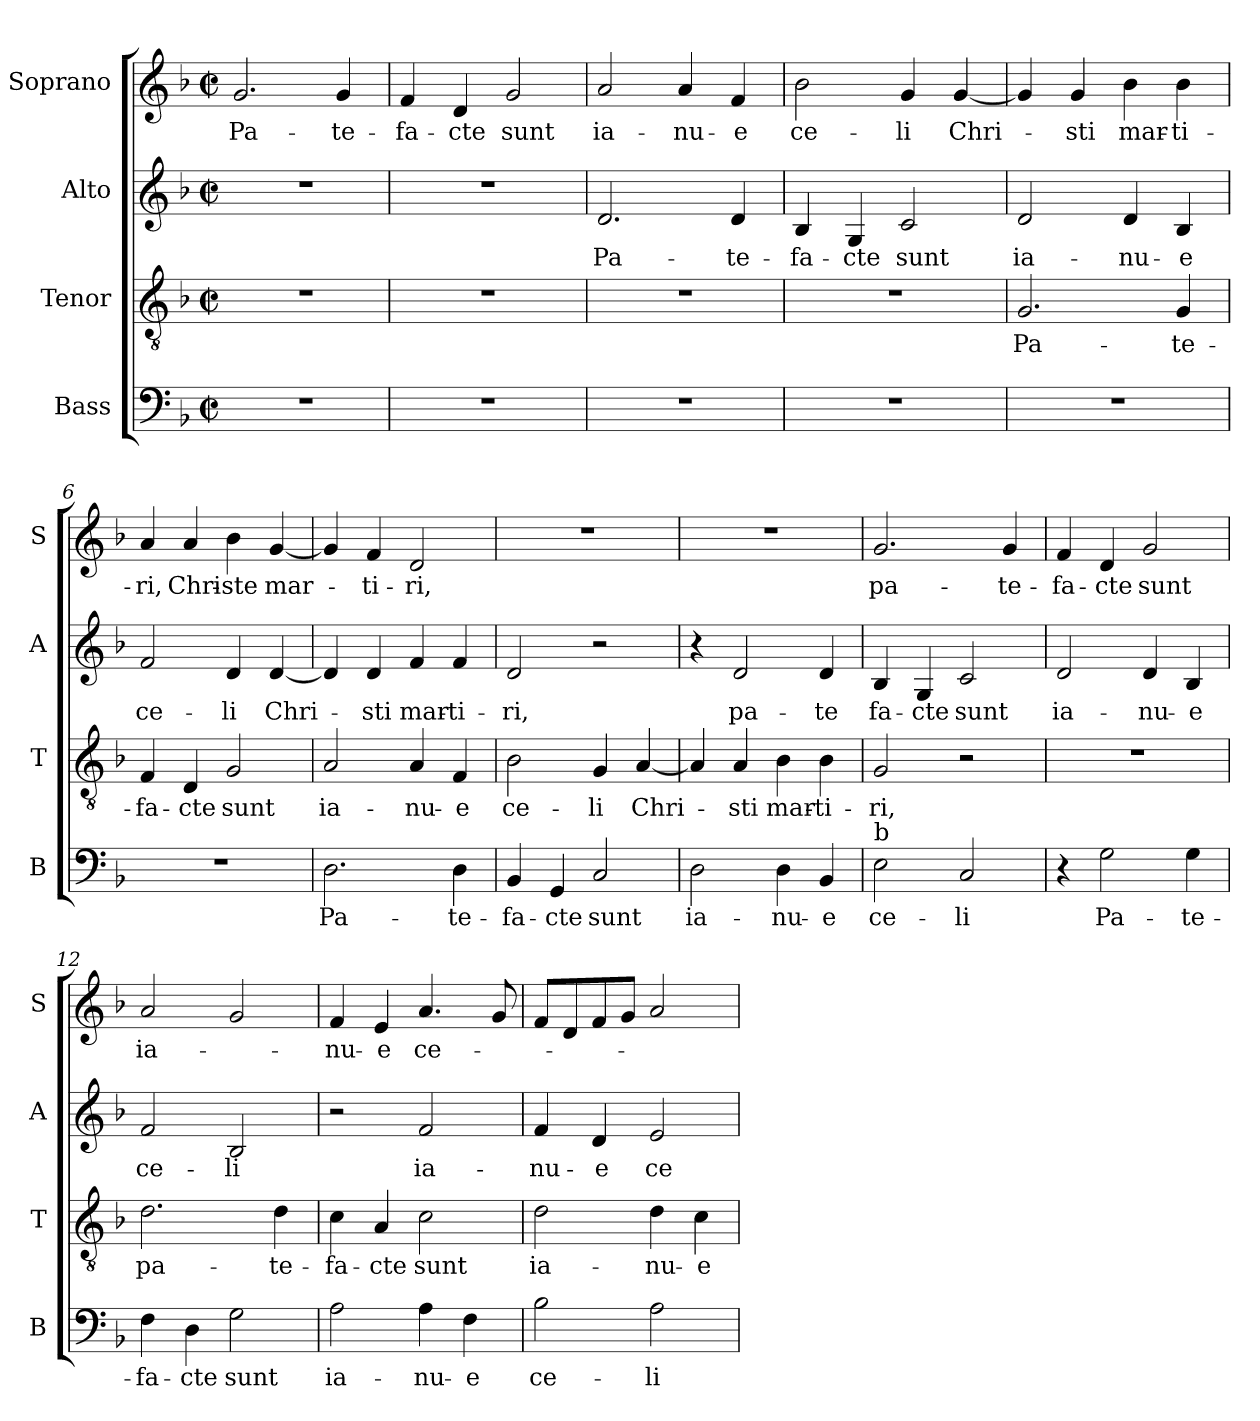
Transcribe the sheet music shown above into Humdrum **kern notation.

**kern	**text	**kern	**text	**kern	**text	**kern	**text
*part4	*part4	*part3	*part3	*part2	*part2	*part1	*part1
*staff4	*staff4	*staff3	*staff3	*staff2	*staff2	*staff1	*staff1
*I"Bass	*	*I"Tenor	*	*I"Alto	*	*I"Soprano	*
*I'B	*	*I'T	*	*I'A	*	*I'S	*
*clefF4	*	*clefGv2	*	*clefG2	*	*clefG2	*
*k[b-]	*	*k[b-]	*	*k[b-]	*	*k[b-]	*
*F:	*	*F:	*	*F:	*	*F:	*
*M2/2	*	*M2/2	*	*M2/2	*	*M2/2	*
*met(c|)	*	*met(c|)	*	*met(c|)	*	*met(c|)	*
=1	=1	=1	=1	=1	=1	=1	=1
!	!	!	!	!	!	!	!LO:LY:b
1r	.	1r	.	1r	.	2.g/	Pa-
!	!	!	!	!	!	!	!LO:LY:b
.	.	.	.	.	.	4g/	-te-
=2	=2	=2	=2	=2	=2	=2	=2
!	!	!	!	!	!	!	!LO:LY:b
1r	.	1r	.	1r	.	4f/	-fa-
!	!	!	!	!	!	!	!LO:LY:b
.	.	.	.	.	.	4d/	-cte
!	!	!	!	!	!	!	!LO:LY:b
.	.	.	.	.	.	2g/	sunt
=3	=3	=3	=3	=3	=3	=3	=3
!	!	!	!	!	!LO:LY:b	!	!LO:LY:b
1r	.	1r	.	2.d/	Pa-	2a/	ia-
!	!	!	!	!	!	!	!LO:LY:b
.	.	.	.	.	.	4a/	-nu-
!	!	!	!	!	!LO:LY:b	!	!LO:LY:b
.	.	.	.	4d/	-te-	4f/	-e
=4	=4	=4	=4	=4	=4	=4	=4
!	!	!	!	!	!LO:LY:b	!	!LO:LY:b
1r	.	1r	.	4B-/	-fa-	2b-\	ce-
!	!	!	!	!	!LO:LY:b	!	!
.	.	.	.	4G/	-cte	.	.
!	!	!	!	!	!LO:LY:b	!	!LO:LY:b
.	.	.	.	2c/	sunt	4g/	-li
!	!	!	!	!	!	!	!LO:LY:b
.	.	.	.	.	.	[4g/	Chri-
=5	=5	=5	=5	=5	=5	=5	=5
!	!	!	!LO:LY:b	!	!LO:LY:b	!	!
1r	.	2.G/	Pa-	2d/	ia-	4g/]	.
!	!	!	!	!	!	!	!LO:LY:b
.	.	.	.	.	.	4g/	-sti
!	!	!	!	!	!LO:LY:b	!	!LO:LY:b
.	.	.	.	4d/	-nu-	4b-\	mar-
!	!	!	!LO:LY:b	!	!LO:LY:b	!	!LO:LY:b
.	.	4G/	-te-	4B-/	-e	4b-\	-ti-
=6	=6	=6	=6	=6	=6	=6	=6
!	!	!	!LO:LY:b	!	!LO:LY:b	!	!LO:LY:b
1r	.	4F/	-fa-	2f/	ce-	4a/	-ri,
!	!	!	!LO:LY:b	!	!	!	!LO:LY:b
.	.	4D/	-cte	.	.	4a/	Chri-
!	!	!	!LO:LY:b	!	!LO:LY:b	!	!LO:LY:b
.	.	2G/	sunt	4d/	-li	4b-\	-ste
!	!	!	!	!	!LO:LY:b	!	!LO:LY:b
.	.	.	.	[4d/	Chri-	[4g/	mar-
!!LO:LB:g=z
=7	=7	=7	=7	=7	=7	=7	=7
!	!LO:LY:b	!	!LO:LY:b	!	!	!	!
2.D\	Pa-	2A/	ia-	4d/]	.	4g/]	.
!	!	!	!	!	!LO:LY:b	!	!LO:LY:b
.	.	.	.	4d/	-sti	4f/	-ti-
!	!	!	!LO:LY:b	!	!LO:LY:b	!	!LO:LY:b
.	.	4A/	-nu-	4f/	mar-	2d/	-ri,
!	!LO:LY:b	!	!LO:LY:b	!	!LO:LY:b	!	!
4D\	-te-	4F/	-e	4f/	-ti-	.	.
=8	=8	=8	=8	=8	=8	=8	=8
!	!LO:LY:b	!	!LO:LY:b	!	!LO:LY:b	!	!
4BB-/	-fa-	2B-\	ce-	2d/	-ri,	1r	.
!	!LO:LY:b	!	!	!	!	!	!
4GG/	-cte	.	.	.	.	.	.
!	!LO:LY:b	!	!LO:LY:b	!	!	!	!
2C/	sunt	4G/	-li	2r	.	.	.
!	!	!	!LO:LY:b	!	!	!	!
.	.	[4A/	Chri-	.	.	.	.
=9	=9	=9	=9	=9	=9	=9	=9
!	!LO:LY:b	!	!	!	!	!	!
2D\	ia-	4A/]	.	4r	.	1r	.
!	!	!	!LO:LY:b	!	!LO:LY:b	!	!
.	.	4A/	-sti	2d/	pa-	.	.
!	!LO:LY:b	!	!LO:LY:b	!	!	!	!
4D\	-nu-	4B-\	mar-	.	.	.	.
!	!LO:LY:b	!	!LO:LY:b	!	!LO:LY:b	!	!
4BB-/	-e	4B-\	-ti-	4d/	-te	.	.
=10	=10	=10	=10	=10	=10	=10	=10
!LO:TX:a:t=b	!	!	!	!	!	!	!
!	!LO:LY:b	!	!LO:LY:b	!	!LO:LY:b	!	!LO:LY:b
2E\	ce-	2G/	-ri,	4B-/	fa-	2.g/	pa-
!	!	!	!	!	!LO:LY:b	!	!
.	.	.	.	4G/	-cte	.	.
!	!LO:LY:b	!	!	!	!LO:LY:b	!	!
2C/	-li	2r	.	2c/	sunt	.	.
!	!	!	!	!	!	!	!LO:LY:b
.	.	.	.	.	.	4g/	-te-
=11	=11	=11	=11	=11	=11	=11	=11
!	!	!	!	!	!LO:LY:b	!	!LO:LY:b
4r	.	1r	.	2d/	ia-	4f/	-fa-
!	!LO:LY:b	!	!	!	!	!	!LO:LY:b
2G\	Pa-	.	.	.	.	4d/	-cte
!	!	!	!	!	!LO:LY:b	!	!LO:LY:b
.	.	.	.	4d/	-nu-	2g/	sunt
!	!LO:LY:b	!	!	!	!LO:LY:b	!	!
4G\	-te-	.	.	4B-/	-e	.	.
=12	=12	=12	=12	=12	=12	=12	=12
!	!LO:LY:b	!	!LO:LY:b	!	!LO:LY:b	!	!LO:LY:b
4F\	-fa-	2.d\	pa-	2f/	ce-	2a/	ia-
!	!LO:LY:b	!	!	!	!	!	!
4D\	-cte	.	.	.	.	.	.
!	!LO:LY:b	!	!	!	!LO:LY:b	!	!
2G\	sunt	.	.	2B-/	-li	2g/	.
!	!	!	!LO:LY:b	!	!	!	!
.	.	4d\	-te-	.	.	.	.
!!LO:LB:g=z
=13	=13	=13	=13	=13	=13	=13	=13
!	!LO:LY:b	!	!LO:LY:b	!	!	!	!LO:LY:b
2A\	ia-	4c\	-fa-	2r	.	4f/	-nu-
!	!	!	!LO:LY:b	!	!	!	!LO:LY:b
.	.	4A/	-cte	.	.	4e/	-e
!	!LO:LY:b	!	!LO:LY:b	!	!LO:LY:b	!	!LO:LY:b
4A\	-nu-	2c\	sunt	2f/	ia-	4.a/	ce-
!	!LO:LY:b	!	!	!	!	!	!
4F\	-e	.	.	.	.	.	.
.	.	.	.	.	.	8g/	.
=14	=14	=14	=14	=14	=14	=14	=14
!	!LO:LY:b	!	!LO:LY:b	!	!LO:LY:b	!	!
2B-\	ce-	2d\	ia-	4f/	-nu-	8f/L	.
.	.	.	.	.	.	8d/	.
!	!	!	!	!	!LO:LY:b	!	!
.	.	.	.	4d/	-e	8f/	.
.	.	.	.	.	.	8g/J	.
!	!LO:LY:b	!	!LO:LY:b	!	!LO:LY:b	!	!
2A\	-li	4d\	-nu-	2e/	ce-	2a/	.
!	!	!	!LO:LY:b	!	!	!	!
.	.	4c\	-e	.	.	.	.
=	=	=	=	=	=	=	=
*-	*-	*-	*-	*-	*-	*-	*-
